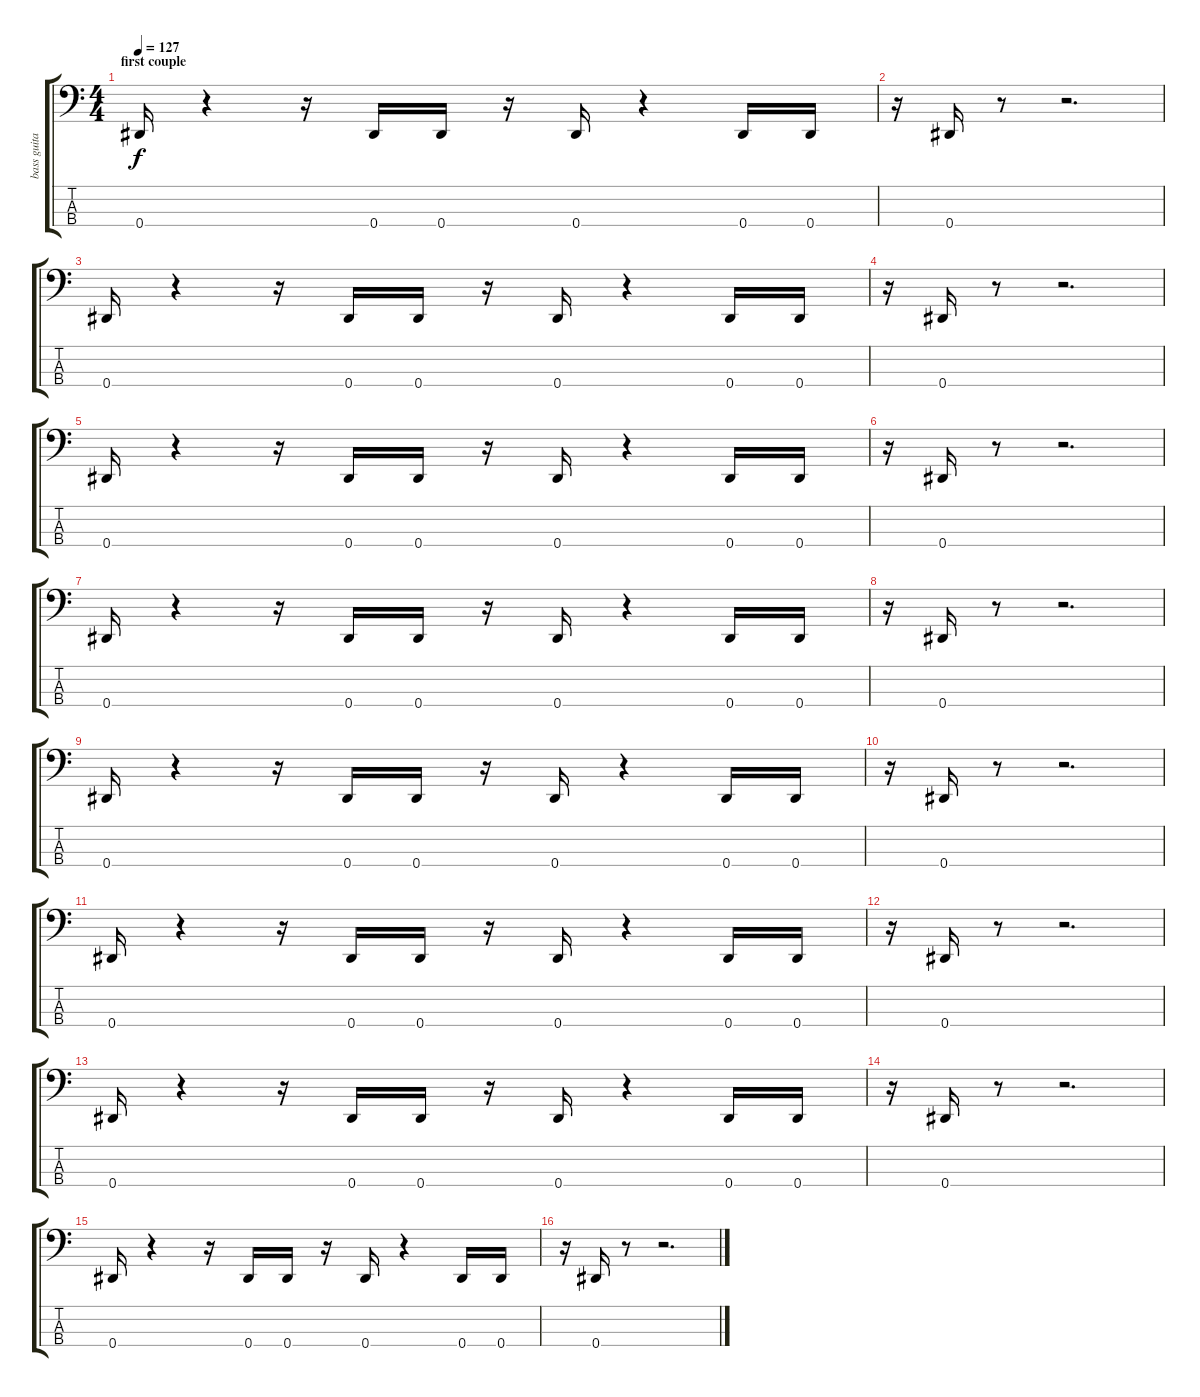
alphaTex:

\track ("bass guitar" "bass guita") {instrument electricbasspick}
\staff {score tabs}
\tuning (Gb2 Db2 Ab1 Eb1) {hide}
\ts (4 4)
\section ("" "first couple")
\tempo 127
\clef f4
\ks c
0.4.16{dy f} r.4 r.16 0.4.16 0.4.16 r.16 0.4.16 r.4 0.4.16 0.4.16 |
r.16 0.4.16 r.8 r.2{d} |
0.4.16 r.4 r.16 0.4.16 0.4.16 r.16 0.4.16 r.4 0.4.16 0.4.16 |
r.16 0.4.16 r.8 r.2{d} |
0.4.16 r.4 r.16 0.4.16 0.4.16 r.16 0.4.16 r.4 0.4.16 0.4.16 |
r.16 0.4.16 r.8 r.2{d} |
0.4.16 r.4 r.16 0.4.16 0.4.16 r.16 0.4.16 r.4 0.4.16 0.4.16 |
r.16 0.4.16 r.8 r.2{d} |
0.4.16 r.4 r.16 0.4.16 0.4.16 r.16 0.4.16 r.4 0.4.16 0.4.16 |
r.16 0.4.16 r.8 r.2{d} |
0.4.16 r.4 r.16 0.4.16 0.4.16 r.16 0.4.16 r.4 0.4.16 0.4.16 |
r.16 0.4.16 r.8 r.2{d} |
0.4.16 r.4 r.16 0.4.16 0.4.16 r.16 0.4.16 r.4 0.4.16 0.4.16 |
r.16 0.4.16 r.8 r.2{d} |
0.4.16 r.4 r.16 0.4.16 0.4.16 r.16 0.4.16 r.4 0.4.16 0.4.16 |
r.16 0.4.16 r.8 r.2{d}
